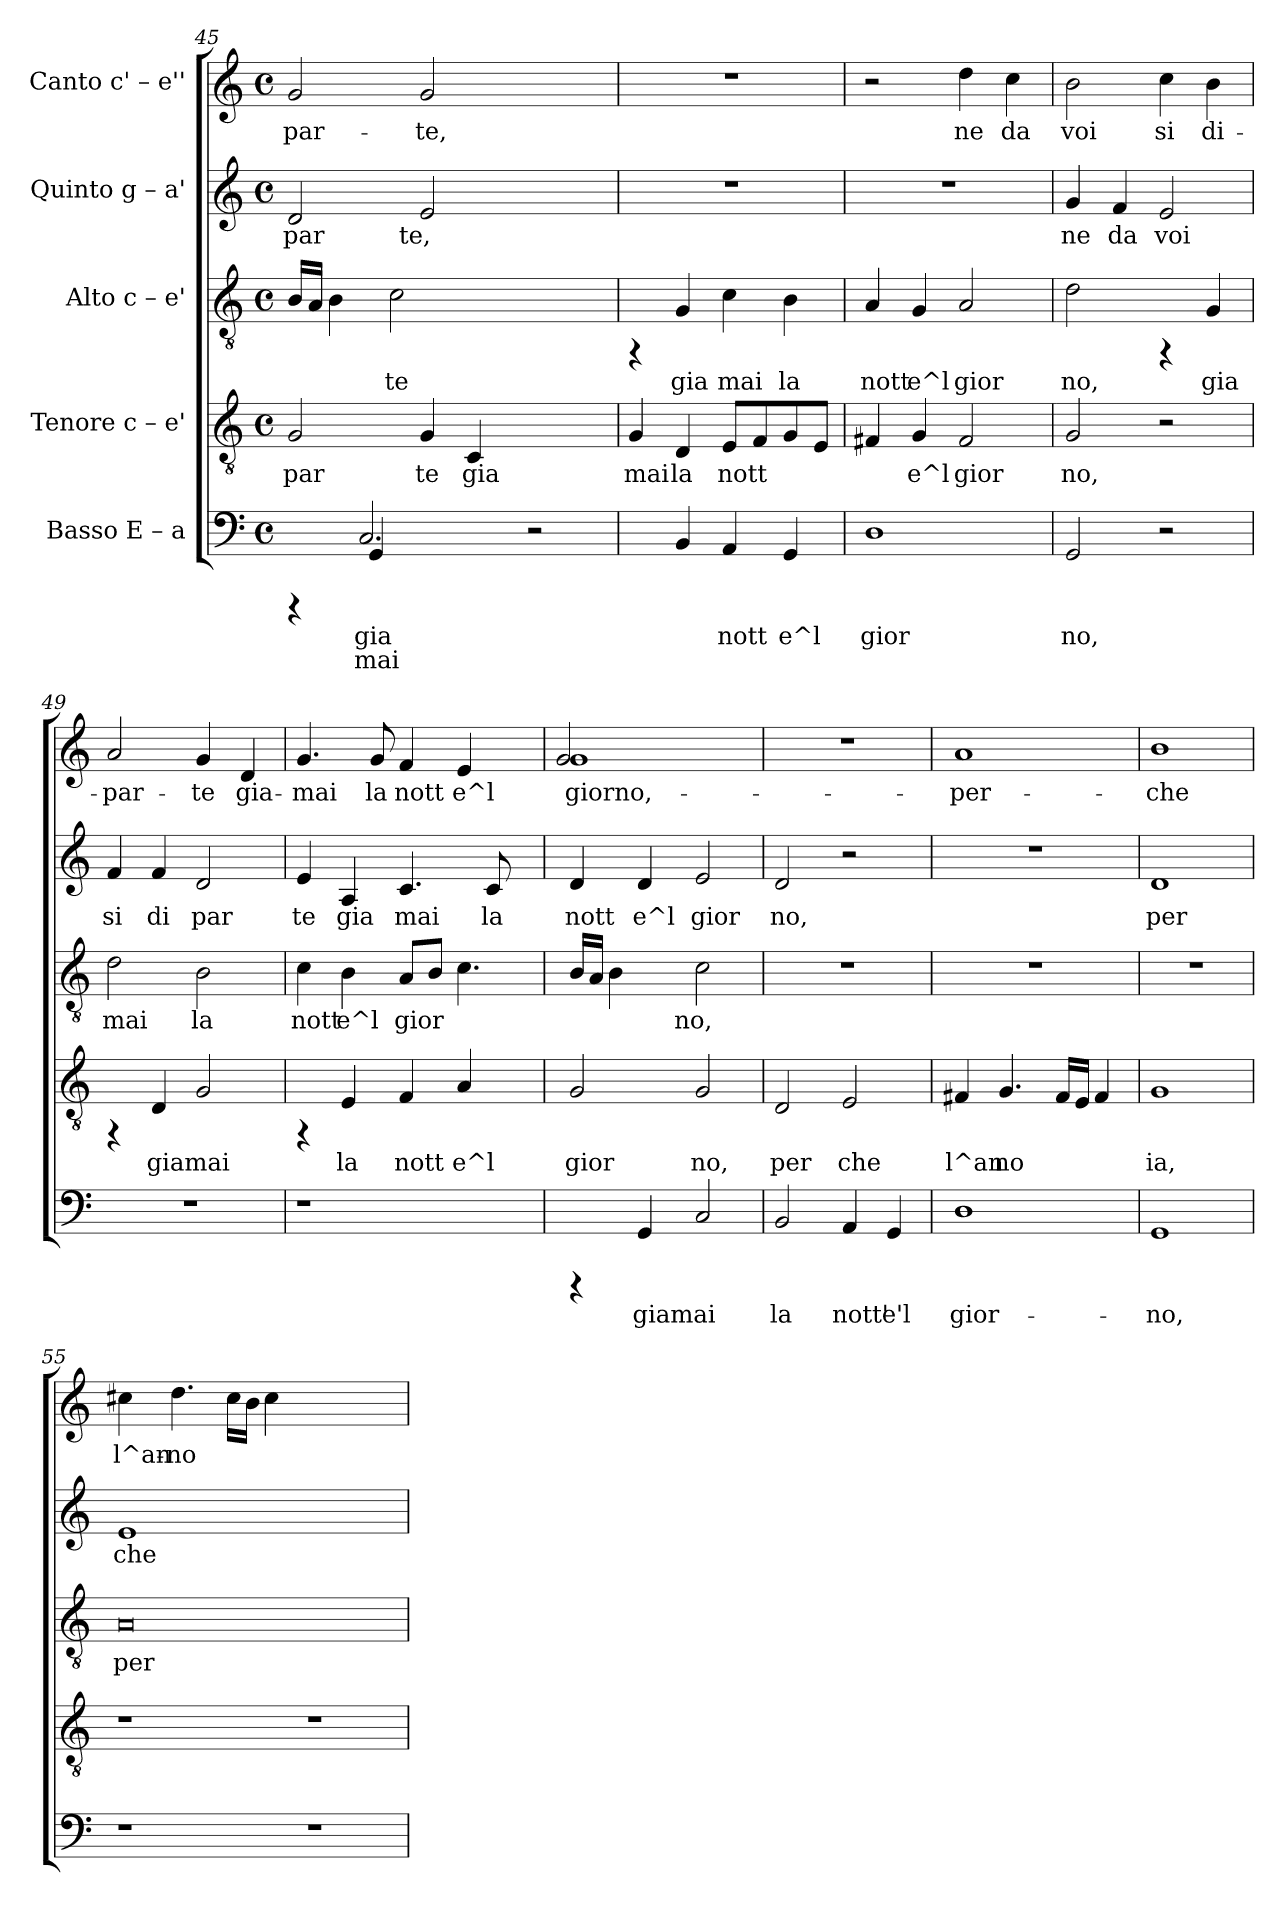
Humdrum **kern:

**kern	**text	**text	**kern	**text	**kern	**text	**kern	**text	**kern	**text
*part5	*part5	*part5	*part4	*part4	*part3	*part3	*part2	*part2	*part1	*part1
*staff5	*staff5	*staff5	*staff4	*staff4	*staff3	*staff3	*staff2	*staff2	*staff1	*staff1
*I"Basso  E – a	*	*	*I"Tenore  c – e'	*	*I"Alto  c – e'	*	*I"Quinto  g – a'	*	*I"Canto  c' – e''	*
*clefF4	*	*	*clefGv2	*	*clefGv2	*	*clefG2	*	*clefG2	*
*k[]	*	*	*k[]	*	*k[]	*	*k[]	*	*k[]	*
*C:	*	*	*C:	*	*C:	*	*C:	*	*C:	*
*M4/4	*	*	*M4/4	*	*M4/4	*	*M4/4	*	*M4/4	*
*met(c)	*	*	*met(c)	*	*met(c)	*	*met(c)	*	*met(c)	*
=45	=45	=45	=45	=45	=45	=45	=45	=45	=45	=45
*^	*	*	*	*	*	*	*	*	*	*
!	!	!	!	!	!LO:LY:b:cj	!	!LO:LY:b:rj	!	!LO:LY:b:rj	!	!LO:LY:b:rj
4rCCC	4ryy	.	.	2G/	par	16B/L	--	2d/	par	2g/	-par-
!	!	!	!	!	!	!	!LO:LY:b:rj	!	!	!	!
.	.	.	.	.	.	16A/J	--	.	.	.	.
.	.	.	.	.	.	4B\	.	.	.	.	.
!	!	!LO:LY:b:cj	!LO:LY:b:cj	!	!	!	!	!	!	!	!
2.C/	4GG/	gia	mai	.	.	.	.	.	.	.	.
!	!	!	!	!	!	!	!LO:LY:b:rj	!	!	!	!
.	.	.	.	.	.	2c\	-te	.	.	.	.
!	!	!	!	!	!LO:LY:b:cj	!	!	!	!LO:LY:b:rj	!	!LO:LY:b:rj
.	1ryy	.	.	4G/	te	.	.	2e/	te,	2g/	-te,
!	!	!	!	!	!LO:LY:b:cj	!	!	!	!	!	!
.	.	.	.	4C/	gia	.	.	.	.	.	.
.	.	.	.	.	.	2ryy	.	.	.	.	.
2r	.	.	.	2ryy	.	.	.	2ryy	.	2ryy	.
.	.	.	.	.	.	8ryy	.	.	.	.	.
*v	*v	*	*	*	*	*	*	*	*	*	*
!!LO:PB:g=z
=46	=46	=46	=46	=46	=46	=46	=46	=46	=46	=46
!	!	!	!	!LO:LY:b:cj	!	!	!	!	!	!
4ryy	.	.	4G/	mai	4rFF	.	1r	.	1r	.
!	!	!	!	!LO:LY:b:cj	!	!LO:LY:b:rj	!	!	!	!
4BB/	.	.	4D/	la	4G/	gia	.	.	.	.
!	!LO:LY:b:cj	!	!	!LO:LY:b:cj	!	!LO:LY:b:rj	!	!	!	!
4AA/	nott	.	8E/L	nott	4c\	mai	.	.	.	.
!	!	!	!	!LO:LY:b:cj	!	!	!	!	!	!
.	.	.	8F/	.	.	.	.	.	.	.
!	!LO:LY:b:cj	!	!	!LO:LY:b:cj	!	!LO:LY:b:rj	!	!	!	!
4GG/	e^l	.	8G/	.	4B\	la	.	.	.	.
!	!	!	!	!LO:LY:b:cj	!	!	!	!	!	!
.	.	.	8E/J	.	.	.	.	.	.	.
=47	=47	=47	=47	=47	=47	=47	=47	=47	=47	=47
!	!LO:LY:b:cj	!	!	!LO:LY:b:cj	!	!LO:LY:b:rj	!	!	!	!
1D	gior	.	4F#X/	.	4A/	nott	1r	.	2r	.
!	!	!	!	!LO:LY:b:cj	!	!LO:LY:b:rj	!	!	!	!
.	.	.	4G/	e^l	4G/	e^l	.	.	.	.
!	!	!	!	!LO:LY:b:cj	!	!LO:LY:b:rj	!	!	!	!LO:LY:b:rj
.	.	.	2F#/	gior	2A/	gior	.	.	4dd\	ne
!	!	!	!	!	!	!	!	!	!	!LO:LY:b:rj
.	.	.	.	.	.	.	.	.	4cc\	da
=48	=48	=48	=48	=48	=48	=48	=48	=48	=48	=48
!	!LO:LY:b:cj	!	!	!LO:LY:b:cj	!	!LO:LY:b:rj	!	!LO:LY:b:rj	!	!LO:LY:b:rj
2GG/	no,	.	2G/	no,	2d\	no,	4g/	ne	2b\	voi
!	!	!	!	!	!	!	!	!LO:LY:b:rj	!	!
.	.	.	.	.	.	.	4f/	da	.	.
!	!	!	!	!	!	!	!	!LO:LY:b:rj	!	!LO:LY:b:rj
2r	.	.	2r	.	4rFF	.	2e/	voi	4cc\	si
!	!	!	!	!	!	!LO:LY:b:rj	!	!	!	!LO:LY:b:rj
.	.	.	.	.	4G/	gia	.	.	4b\	di-
=49	=49	=49	=49	=49	=49	=49	=49	=49	=49	=49
!	!	!	!	!	!	!LO:LY:b:rj	!	!LO:LY:b:rj	!	!LO:LY:b:rj
1r	.	.	4rFF	.	2d\	mai	4f/	si	2a/	-par-
!	!	!	!	!LO:LY:b:cj	!	!	!	!LO:LY:b:rj	!	!
.	.	.	4D/	giamai	.	.	4f/	di	.	.
!	!	!	!	!LO:LY:b:cj	!	!LO:LY:b:rj	!	!LO:LY:b:rj	!	!LO:LY:b:rj
.	.	.	2G/	.	2B\	la	2d/	par	4g/	-te
!	!	!	!	!	!	!	!	!	!	!LO:LY:b:rj
.	.	.	.	.	.	.	.	.	4d/	gia-
=50	=50	=50	=50	=50	=50	=50	=50	=50	=50	=50
!	!	!	!	!	!	!LO:LY:b:rj	!	!LO:LY:b:rj	!	!LO:LY:b:rj
1r	.	.	4rFF	.	4c\	nott	4e/	te	4.g/	-mai
!	!	!	!	!LO:LY:b:cj	!	!LO:LY:b:rj	!	!LO:LY:b:rj	!	!
.	.	.	4E/	la	4B\	e^l	4A/	gia	.	.
!	!	!	!	!	!	!	!	!	!	!LO:LY:b:rj
.	.	.	.	.	.	.	.	.	8g/	la
!	!	!	!	!LO:LY:b:cj	!	!LO:LY:b:rj	!	!LO:LY:b:rj	!	!LO:LY:b:rj
.	.	.	4F/	nott	8A/L	gior	4.c/	mai	4f/	nott
!	!	!	!	!	!	!LO:LY:b:rj	!	!	!	!
.	.	.	.	.	8B/J	.	.	.	.	.
!	!	!	!	!LO:LY:b:cj	!	!	!	!	!	!LO:LY:b:rj
.	.	.	4A/	e^l	4.c\	.	.	.	4e/	e^l
!	!	!	!	!	!	!	!	!LO:LY:b:rj	!	!
.	.	.	.	.	.	.	8c/	la	.	.
8ryy	.	.	8ryy	.	.	.	8ryy	.	8ryy	.
=51	=51	=51	=51	=51	=51	=51	=51	=51	=51	=51
!	!	!	!	!LO:LY:b:cj	!	!LO:LY:b:rj	!	!LO:LY:b:rj	!	!LO:LY:b:rj
*	*	*	*	*	*	*	*	*	*^	*
4rCCC	.	.	2G/	gior	16B/L	.	4d/	nott	1g	2g/	giorno,-
!	!	!	!	!	!	!LO:LY:b:rj	!	!	!	!	!
.	.	.	.	.	16A/J	.	.	.	.	.	.
!	!	!	!	!	!	!LO:LY:b:rj	!	!	!	!	!
.	.	.	.	.	4B\	.	.	.	.	.	.
!	!LO:LY:b:cj	!	!	!	!	!	!	!LO:LY:b:rj	!	!	!
4GG/	giamai	.	.	.	.	.	4d/	e^l	.	.	.
.	.	.	.	.	8ryy	.	.	.	.	.	.
!	!LO:LY:b:cj	!	!	!LO:LY:b:cj	!	!LO:LY:b:rj	!	!LO:LY:b:rj	!	!	!
2C/	.	.	2G/	no,	2c\	no,	2e/	gior	.	2ryy	.
=52	=52	=52	=52	=52	=52	=52	=52	=52	=52	=52	=52
!	!LO:LY:b:cj	!	!	!LO:LY:b:cj	!	!	!	!LO:LY:b:rj	!	!	!
*	*	*	*	*	*	*	*	*	*v	*v	*
2BB/	la	.	2D/	per	1r	.	2d/	no,	1r	.
!	!LO:LY:b:cj	!	!	!LO:LY:b:cj	!	!	!	!	!	!
4AA/	nott'	.	2E/	che	.	.	2r	.	.	.
!	!LO:LY:b:cj	!	!	!	!	!	!	!	!	!
4GG/	e'l	.	.	.	.	.	.	.	.	.
!!LO:LB:g=z
=53	=53	=53	=53	=53	=53	=53	=53	=53	=53	=53
!	!LO:LY:b:cj	!	!	!LO:LY:b:cj	!	!	!	!	!	!LO:LY:b:rj
1D	gior-	.	4F#X/	l^an	1r	.	1r	.	1a	-per-
!	!	!	!	!LO:LY:b:cj	!	!	!	!	!	!
.	.	.	4.G/	no	.	.	.	.	.	.
!	!	!	!	!LO:LY:b:cj	!	!	!	!	!	!
.	.	.	16F#/L	.	.	.	.	.	.	.
!	!	!	!	!LO:LY:b:cj	!	!	!	!	!	!
.	.	.	16E/J	.	.	.	.	.	.	.
!	!	!	!	!LO:LY:b:cj	!	!	!	!	!	!
.	.	.	4F#/	.	.	.	.	.	.	.
=54	=54	=54	=54	=54	=54	=54	=54	=54	=54	=54
!	!LO:LY:b:cj	!	!	!LO:LY:b:cj	!	!	!	!LO:LY:b:rj	!	!LO:LY:b:rj
1GG	-no,	.	1G	ia,	1r	.	1d	per	1b	-che
=55	=55	=55	=55	=55	=55	=55	=55	=55	=55	=55
!	!	!	!	!	!	!LO:LY:b:rj	!	!LO:LY:b:rj	!	!LO:LY:b:rj
1r	.	.	1r	.	0A	per-	1e	che	4cc#X\	l^an-
!	!	!	!	!	!	!	!	!	!	!LO:LY:b:rj
.	.	.	.	.	.	.	.	.	4.dd\	-no-
!	!	!	!	!	!	!	!	!	!	!LO:LY:b:rj
.	.	.	.	.	.	.	.	.	16cc#\L	--
!	!	!	!	!	!	!	!	!	!	!LO:LY:b:rj
.	.	.	.	.	.	.	.	.	16b\J	--
!	!	!	!	!	!	!	!	!	!	!LO:LY:b:rj
.	.	.	.	.	.	.	.	.	4cc#\	--
1r	.	.	1r	.	.	.	1ryy	.	1ryy	.
=	=	=	=	=	=	=	=	=	=	=
*-	*-	*-	*-	*-	*-	*-	*-	*-	*-	*-
